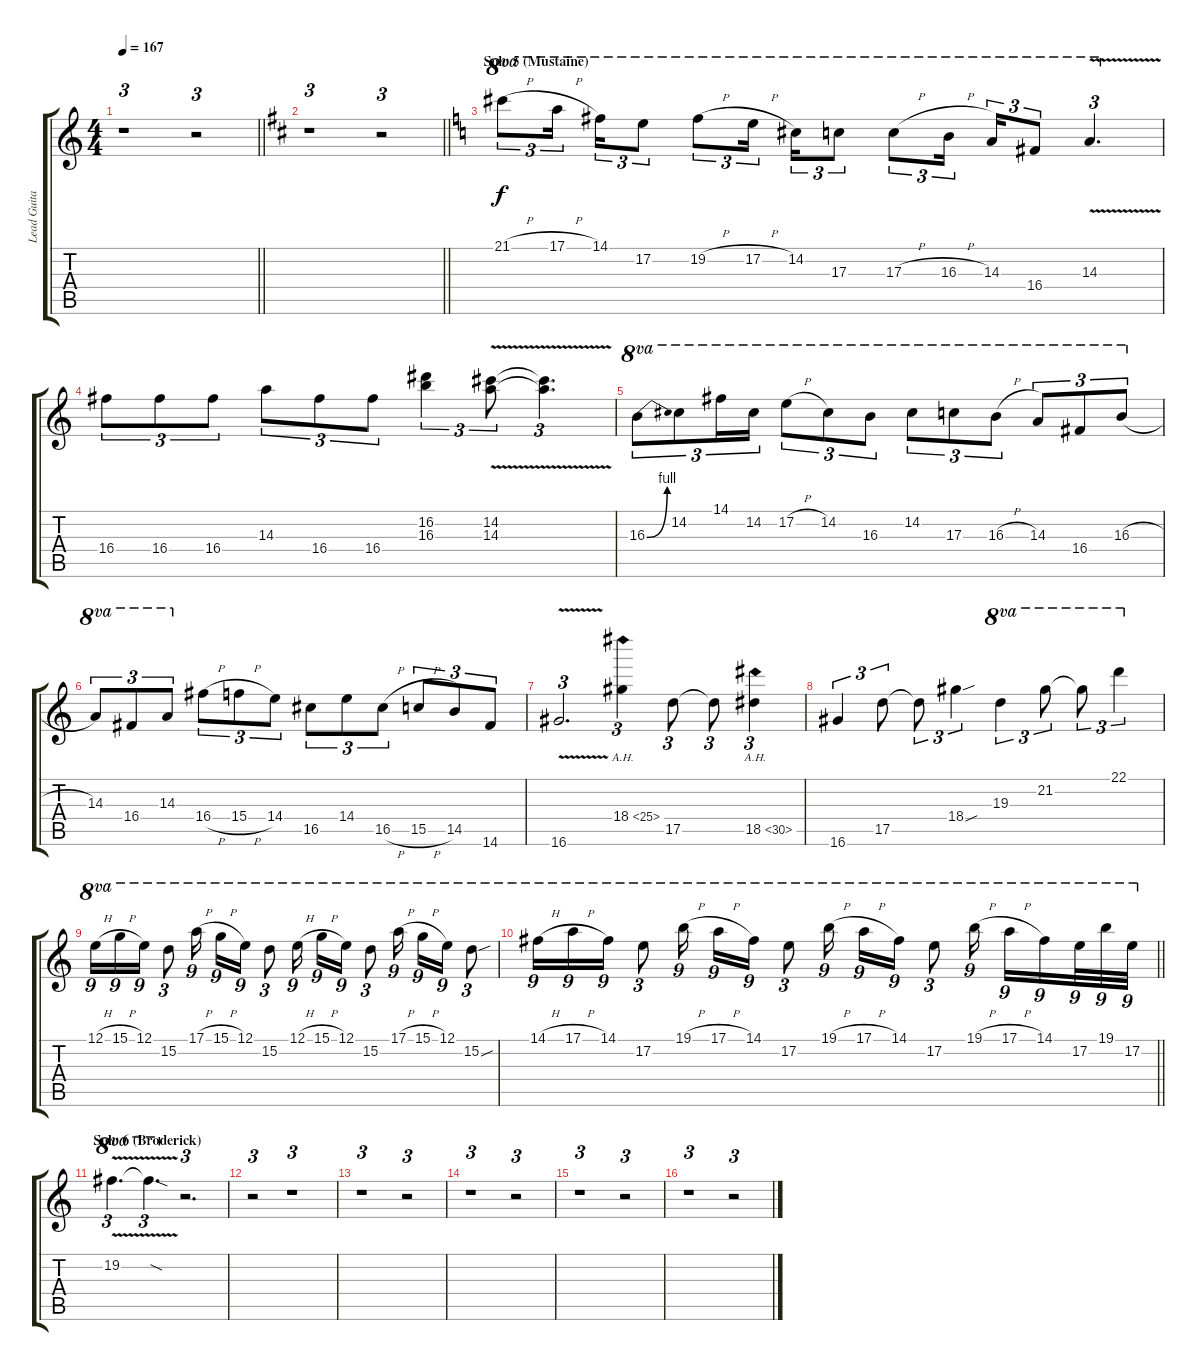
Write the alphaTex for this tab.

\track ("Lead Guitar 1 (Mustaine)" "Lead Guita") {instrument distortionguitar}
\staff {score tabs}
\tuning (E4 B3 G3 D3 A2 E2) {hide}
\ts (4 4)
\tempo 167
\clef g2
\barLineRight lightlight
\ks c
r.1{tu (3 2) dy f} r.2{tu (3 2)} |
\barLineRight lightlight
\ks d
r.1{tu (3 2)} r.2{tu (3 2)} |
\section ("" "Solo 5 (Mustaine)")
\ks c
21.1{h}.8{tu (3 2) ot 8va} 17.1{h}.16{tu (3 2) ot 8va beam splitsecondary} 14.1.16{tu (3 2) ot 8va} 17.2.8{tu (3 2) ot 8va} 19.2{h}.8{tu (3 2) ot 8va} 17.2{h}.16{tu (3 2) ot 8va beam splitsecondary} 14.2.16{tu (3 2) ot 8va} 17.3.8{tu (3 2) ot 8va} 17.3{h}.8{tu (3 2) ot 8va} 16.3{h}.16{tu (3 2) ot 8va beam splitsecondary} 14.3.16{tu (3 2) ot 8va} 16.4.8{tu (3 2) ot 8va} 14.3{v}.4{d tu (3 2) ot 8va} |
16.4.8{tu (3 2)} 16.4.8{tu (3 2)} 16.4.8{tu (3 2)} 14.3.8{tu (3 2)} 16.4.8{tu (3 2)} 16.4.8{tu (3 2)} (16.2 16.3).4{tu (3 2)} (14.2{v} 14.3{v}).8{tu (3 2)} (14.2{v t} 14.3{v t}).4{d tu (3 2)} |
16.3{be (bend 0 0 60 4)}.8{tu (3 2) ot 8va} 14.2.8{tu (3 2) ot 8va} 14.1.16{tu (3 2) ot 8va} 14.2.16{tu (3 2) ot 8va} 17.2{h}.8{tu (3 2) ot 8va} 14.2.8{tu (3 2) ot 8va} 16.3.8{tu (3 2) ot 8va} 14.2.8{tu (3 2) ot 8va} 17.3.8{tu (3 2) ot 8va} 16.3{h}.8{tu (3 2) ot 8va} 14.3.8{tu (3 2) ot 8va} 16.4.8{tu (3 2) ot 8va} 16.3{h}.8{tu (3 2) ot 8va} |
14.3.8{tu (3 2) ot 8va} 16.4.8{tu (3 2) ot 8va} 14.3.8{tu (3 2) ot 8va} 16.4{h}.8{tu (3 2)} 15.4{h}.8{tu (3 2)} 14.4.8{tu (3 2)} 16.5.8{tu (3 2)} 14.4.8{tu (3 2)} 16.5{h}.8{tu (3 2)} 15.5{h}.8{tu (3 2)} 14.5.8{tu (3 2)} 14.6.8{tu (3 2)} |
16.6{v}.2{d tu (3 2)} 18.4{ah 7}.4{tu (3 2)} 17.5.8{tu (3 2)} 17.5{t}.8{tu (3 2)} 18.5{ah 12}.4{tu (3 2)} |
16.6.4{tu (3 2)} 17.5.8{tu (3 2)} 17.5{t}.8{tu (3 2)} 18.4{sou}.4{tu (3 2)} 19.3.4{tu (3 2) ot 8va} 21.2.8{tu (3 2) ot 8va} 21.2{t}.8{tu (3 2) ot 8va} 22.1.4{tu (3 2) ot 8va} |
12.1{h}.16{tu (9 8) ot 8va} 15.1{h}.16{tu (9 8) ot 8va} 12.1.16{tu (9 8) ot 8va} 15.2.8{tu (3 2) ot 8va} 17.1{h}.16{tu (9 8) ot 8va} 15.1{h}.16{tu (9 8) ot 8va} 12.1.16{tu (9 8) ot 8va} 15.2.8{tu (3 2) ot 8va} 12.1{h}.16{tu (9 8) ot 8va} 15.1{h}.16{tu (9 8) ot 8va} 12.1.16{tu (9 8) ot 8va} 15.2.8{tu (3 2) ot 8va} 17.1{h}.16{tu (9 8) ot 8va} 15.1{h}.16{tu (9 8) ot 8va} 12.1.16{tu (9 8) ot 8va} 15.2{sou}.8{tu (3 2) ot 8va} |
\barLineRight lightlight
14.1{h}.16{tu (9 8) ot 8va} 17.1{h}.16{tu (9 8) ot 8va} 14.1.16{tu (9 8) ot 8va} 17.2.8{tu (3 2) ot 8va} 19.1{h}.16{tu (9 8) ot 8va} 17.1{h}.16{tu (9 8) ot 8va} 14.1.16{tu (9 8) ot 8va} 17.2.8{tu (3 2) ot 8va} 19.1{h}.16{tu (9 8) ot 8va} 17.1{h}.16{tu (9 8) ot 8va} 14.1.16{tu (9 8) ot 8va} 17.2.8{tu (3 2) ot 8va} 19.1{h}.16{tu (9 8) ot 8va} 17.1{h}.16{tu (9 8) ot 8va} 14.1.16{tu (9 8) ot 8va} 17.2.32{tu (9 8) ot 8va} 19.1.32{tu (9 8) ot 8va} 17.2.32{tu (9 8) ot 8va} |
\section ("" "Solo 6 (Broderick)")
19.2{v}.4{d tu (3 2) ot 8va} 19.2{sod t}.4{d tu (3 2) ot 8va} r.2{d tu (3 2)} |
r.2{tu (3 2)} r.1{tu (3 2)} |
r.1{tu (3 2)} r.2{tu (3 2)} |
r.1{tu (3 2)} r.2{tu (3 2)} |
r.1{tu (3 2)} r.2{tu (3 2)} |
r.1{tu (3 2)} r.2{tu (3 2)}
